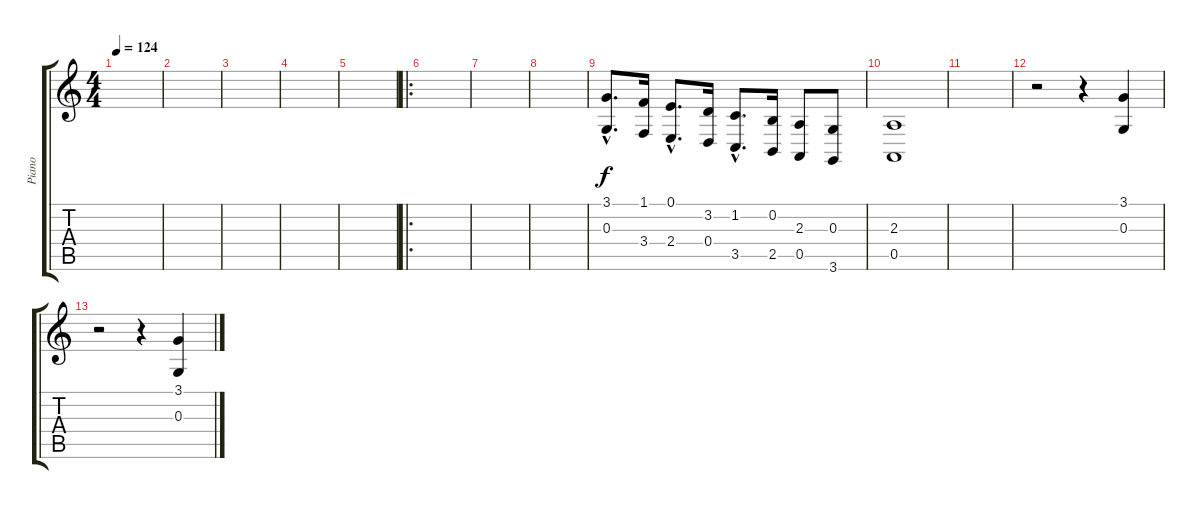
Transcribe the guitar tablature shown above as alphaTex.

\track ("Piano" "Piano") {instrument acousticgrandpiano}
\staff {score tabs}
\tuning (E4 B3 G3 D3 A2 E2) {hide}
\ts (4 4)
\tempo 124
\clef g2
\ks c
|
|
|
|
|
\ro
|
|
|
(3.1{hac} 0.3{hac}).8{d} (1.1 3.4).16 (0.1{hac} 2.4{hac}).8{d} (3.2 0.4).16 (1.2{hac} 3.5{hac}).8{d} (0.2 2.5).16 (2.3 0.5).8 (0.3 3.6).8 |
(2.3 0.5).1 |
|
r.2 r.4 (3.1 0.3).4 |
r.2 r.4 (3.1 0.3).4
